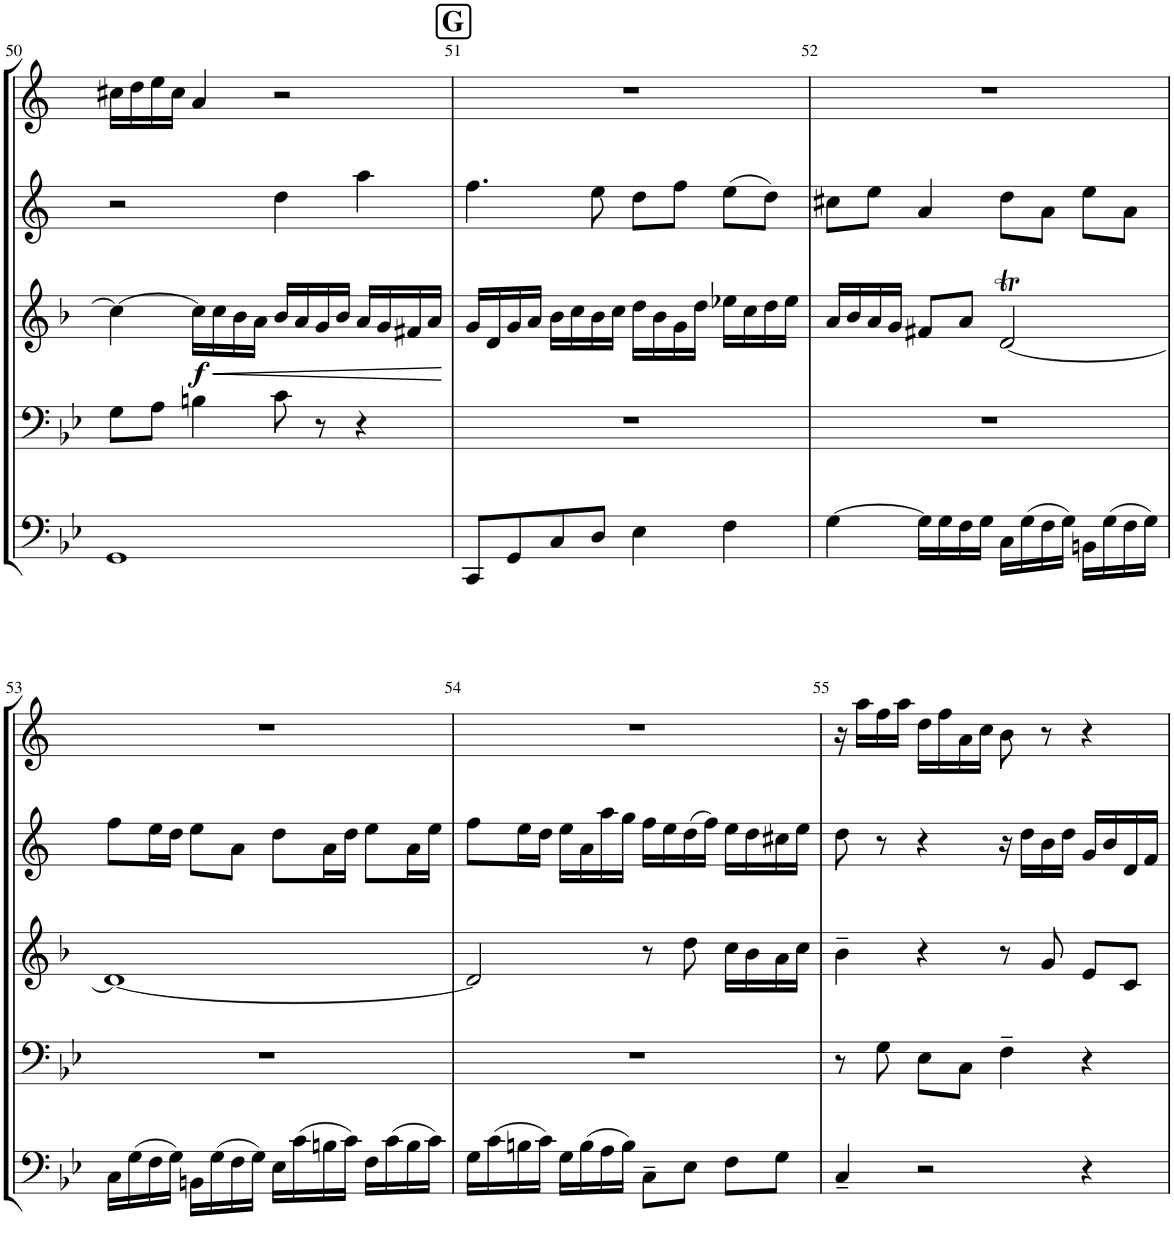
**kern	**kern	**kern	**dynam	**kern	**kern
*part5	*part4	*part3	*part3	*part2	*part1
*staff5	*staff4	*staff3	*staff3	*staff2	*staff1
*I"Tuba	*I"Trombone	*I"Horn in F	*	*I"Bb Trumpet II	*I"Bb Trumpet I
*I'Tba	*I'Trb	*I'Hn	*	*I'Tpt	*I'Tpt
!!LO:PB:g=z
*clefF4	*clefF4	*clefG2	*	*clefG2	*clefG2
*	*	*Trd4c7	*	*Trd1c2	*Trd1c2
*k[b-e-]	*k[b-e-]	*k[b-]	*	*k[]	*k[]
*M4/4	*M4/4	*M4/4	*	*M4/4	*M4/4
=50	=50	=50	=50	=50	=50
1GG	8G\L	4cc\_	.	2r	16cc#X\LL
.	.	.	.	.	16dd\
.	8A\J	.	.	.	16ee\
.	.	.	.	.	16cc#\JJ
!	!	!	!LO:DY:b	!	!
.	4Bn\	16cc\LL]	f	.	4a/
!	!	!	!LO:HP:b	!	!
.	.	16cc\	<	.	.
.	.	16b-\	.	.	.
.	.	16a\JJ	.	.	.
.	8c\	16b-/LL	.	4dd\	2r
.	.	16a/	.	.	.
.	8r	16g/	.	.	.
.	.	16b-/JJ	.	.	.
.	4r	16a/LL	.	4aa\	.
.	.	16g/	.	.	.
.	.	16f#X/	.	.	.
.	.	16a/JJ	.	.	.
.	.	.	[	.	.
!!LO:REH:place=s1:a:B:cj:fs=14:t=G
=51	=51	=51	=51	=51	=51
8CC/L	1r	16g/LL	.	4.ff\	1r
.	.	16d/	.	.	.
8GG/	.	16g/	.	.	.
.	.	16a/JJ	.	.	.
8C/	.	16b-\LL	.	.	.
.	.	16cc\	.	.	.
8D/J	.	16b-\	.	8ee\	.
.	.	16cc\JJ	.	.	.
4E-\	.	16dd\LL	.	8dd\L	.
.	.	16b-\	.	.	.
.	.	16g\	.	8ff\J	.
.	.	16dd\JJ	.	.	.
4F\	.	16ee-X\LL	.	(8ee\L	.
.	.	16cc\	.	.	.
.	.	16dd\	.	8dd\J)	.
.	.	16ee-\JJ	.	.	.
=52	=52	=52	=52	=52	=52
[4G\	1r	16a/LL	.	8cc#X\L	1r
.	.	16b-/	.	.	.
.	.	16a/	.	8ee\J	.
.	.	16g/JJ	.	.	.
16G\LL]	.	8f#X/L	.	4a/	.
16G\	.	.	.	.	.
16F\	.	8a/J	.	.	.
16G\JJ	.	.	.	.	.
16C\LL	.	[2dT/	.	8dd\L	.
(16G\	.	.	.	.	.
16F\	.	.	.	8a\J	.
16G\JJ)	.	.	.	.	.
16BBn\LL	.	.	.	8ee\L	.
(16G\	.	.	.	.	.
16F\	.	.	.	8a\J	.
16G\JJ)	.	.	.	.	.
!!LO:LB:g=z
=53	=53	=53	=53	=53	=53
16C\LL	1r	1d_	.	8ff\L	1r
(16G\	.	.	.	.	.
16F\	.	.	.	16ee\L	.
16G\JJ)	.	.	.	16dd\JJ	.
16BBn\LL	.	.	.	8ee\L	.
(16G\	.	.	.	.	.
16F\	.	.	.	8a\J	.
16G\JJ)	.	.	.	.	.
16E-\LL	.	.	.	8dd\L	.
(16c\	.	.	.	.	.
16Bn\	.	.	.	16a\L	.
16c\JJ)	.	.	.	16dd\JJ	.
16F\LL	.	.	.	8ee\L	.
(16c\	.	.	.	.	.
16B\	.	.	.	16a\L	.
16c\JJ)	.	.	.	16ee\JJ	.
=54	=54	=54	=54	=54	=54
16G\LL	1r	2d/]	.	8ff\L	1r
(16c\	.	.	.	.	.
16Bn\	.	.	.	16ee\L	.
16c\JJ)	.	.	.	16dd\JJ	.
16G\LL	.	.	.	16ee\LL	.
(16B\	.	.	.	16a\	.
16A\	.	.	.	16aa\	.
16B\JJ)	.	.	.	16gg\JJ	.
8C~\L	.	8r	.	16ff\LL	.
.	.	.	.	16ee\	.
8E-\J	.	8dd\	.	(16dd\	.
.	.	.	.	16ff\JJ)	.
8F\L	.	16cc\LL	.	16ee\LL	.
.	.	16b-\	.	16dd\	.
8G\J	.	16a\	.	16cc#X\	.
.	.	16cc\JJ	.	16ee\JJ	.
=55	=55	=55	=55	=55	=55
4C~/	8r	4b-~\	.	8dd\	16r
.	.	.	.	.	16aa\LL
.	8G\	.	.	8r	16ff\
.	.	.	.	.	16aa\JJ
2r	8E-\L	4r	.	4r	16dd\LL
.	.	.	.	.	16ff\
.	8C\J	.	.	.	16a\
.	.	.	.	.	16cc\JJ
.	4F~\	8r	.	16r	8b\
.	.	.	.	16dd\LL	.
.	.	8g/	.	16b\	8r
.	.	.	.	16dd\JJ	.
4r	4r	8e/L	.	16g/LL	4r
.	.	.	.	16b/	.
.	.	8c/J	.	16d/	.
.	.	.	.	16f/JJ	.
=	=	=	=	=	=
*-	*-	*-	*-	*-	*-
